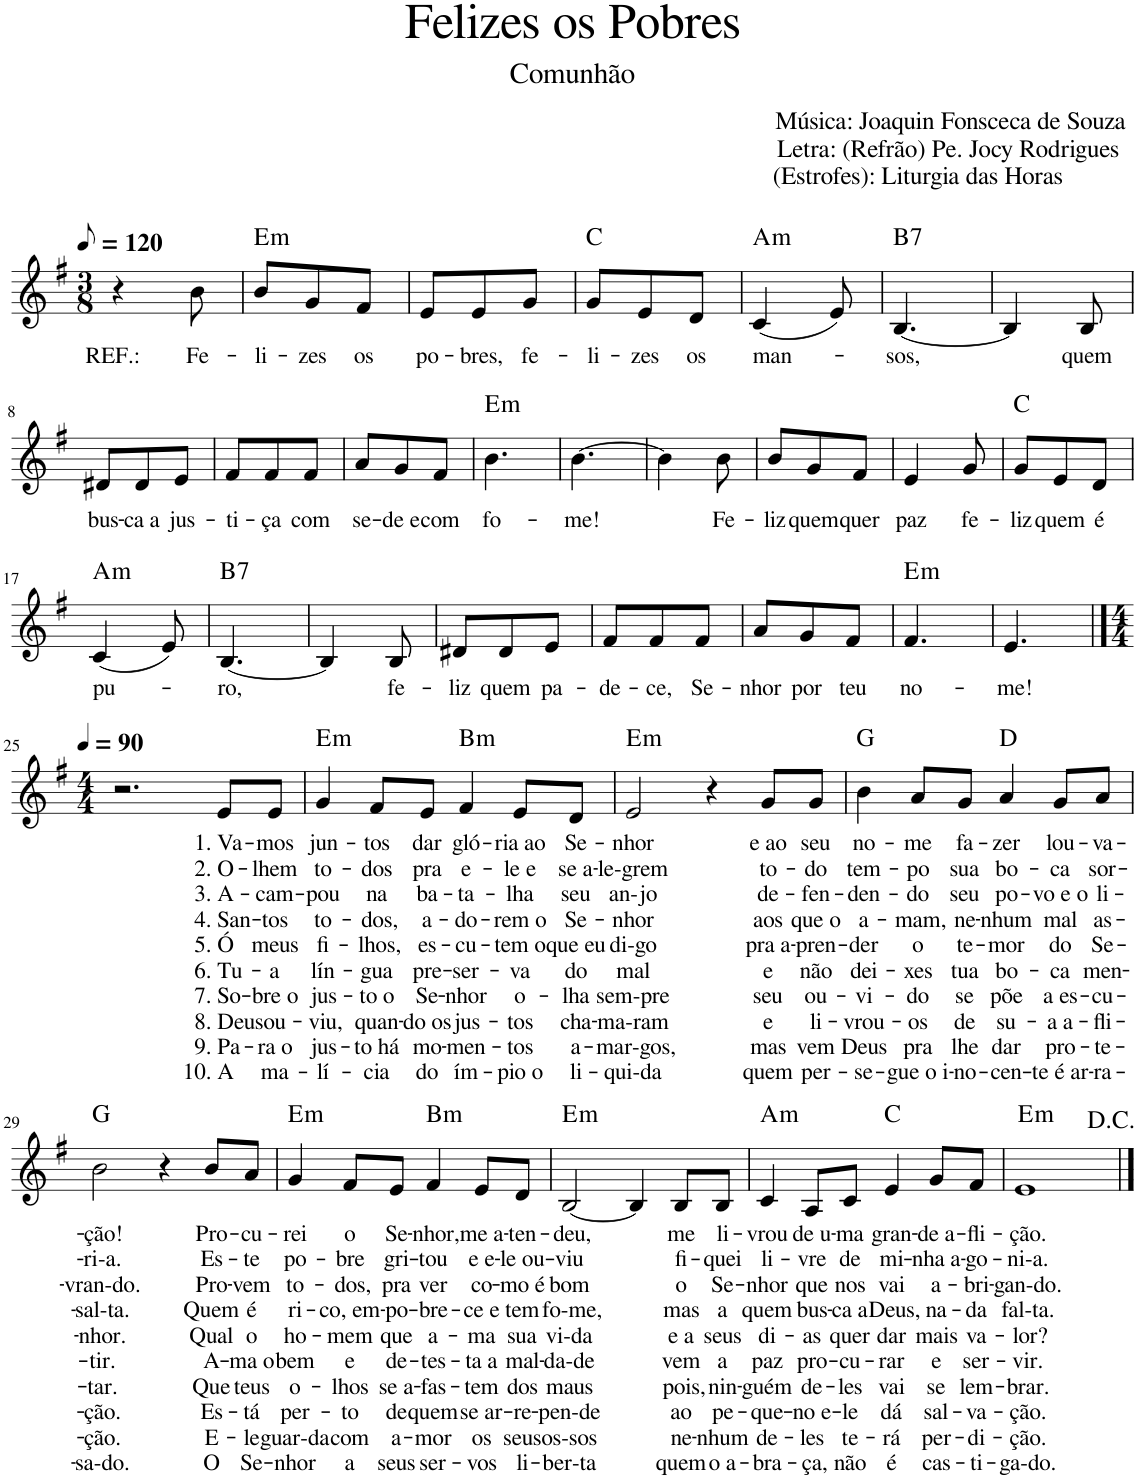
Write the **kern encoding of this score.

**kern	**text	**text	**text	**text	**text	**text	**text	**text	**text	**text	**harte
*part1	*part1	*part1	*part1	*part1	*part1	*part1	*part1	*part1	*part1	*part1	*part1
*staff1	*staff1	*staff1	*staff1	*staff1	*staff1	*staff1	*staff1	*staff1	*staff1	*staff1	*
*I"Voz	*	*	*	*	*	*	*	*	*	*	*
*I'Vo.	*	*	*	*	*	*	*	*	*	*	*
*clefG2	*	*	*	*	*	*	*	*	*	*	*
*k[f#]	*	*	*	*	*	*	*	*	*	*	*
*M3/8	*	*	*	*	*	*	*	*	*	*	*
*MM60	*	*	*	*	*	*	*	*	*	*	*
=1	=1	=1	=1	=1	=1	=1	=1	=1	=1	=1	=1
!	!LO:LY:b	!	!	!	!	!	!	!	!	!	!
4r	REF.:	.	.	.	.	.	.	.	.	.	.
!	!LO:LY:b	!	!	!	!	!	!	!	!	!	!
8b\	Fe-	.	.	.	.	.	.	.	.	.	.
=2	=2	=2	=2	=2	=2	=2	=2	=2	=2	=2	=2
!	!LO:LY:b	!	!	!	!	!	!	!	!	!	!LO:H:kt=m
8b/L	-li-	.	.	.	.	.	.	.	.	.	E:min
!	!LO:LY:b	!	!	!	!	!	!	!	!	!	!
8g/	-zes	.	.	.	.	.	.	.	.	.	.
!	!LO:LY:b	!	!	!	!	!	!	!	!	!	!
8f#/J	os	.	.	.	.	.	.	.	.	.	.
=3	=3	=3	=3	=3	=3	=3	=3	=3	=3	=3	=3
!	!LO:LY:b	!	!	!	!	!	!	!	!	!	!
8e/L	po-	.	.	.	.	.	.	.	.	.	.
!	!LO:LY:b	!	!	!	!	!	!	!	!	!	!
8e/	-bres,	.	.	.	.	.	.	.	.	.	.
!	!LO:LY:b	!	!	!	!	!	!	!	!	!	!
8g/J	fe-	.	.	.	.	.	.	.	.	.	.
=4	=4	=4	=4	=4	=4	=4	=4	=4	=4	=4	=4
!	!LO:LY:b	!	!	!	!	!	!	!	!	!	!
8g/L	-li-	.	.	.	.	.	.	.	.	.	C:maj
!	!LO:LY:b	!	!	!	!	!	!	!	!	!	!
8e/	-zes	.	.	.	.	.	.	.	.	.	.
!	!LO:LY:b	!	!	!	!	!	!	!	!	!	!
8d/J	os	.	.	.	.	.	.	.	.	.	.
=5	=5	=5	=5	=5	=5	=5	=5	=5	=5	=5	=5
!	!LO:LY:b	!	!	!	!	!	!	!	!	!	!LO:H:kt=m
(4c/	man-	.	.	.	.	.	.	.	.	.	A:min
8e/)	.	.	.	.	.	.	.	.	.	.	.
=6	=6	=6	=6	=6	=6	=6	=6	=6	=6	=6	=6
!	!LO:LY:b	!	!	!	!	!	!	!	!	!	!LO:H:kt=7
[4.B/	-sos,	.	.	.	.	.	.	.	.	.	B:7
=7	=7	=7	=7	=7	=7	=7	=7	=7	=7	=7	=7
4B/]	.	.	.	.	.	.	.	.	.	.	.
!	!LO:LY:b	!	!	!	!	!	!	!	!	!	!
8B/	quem	.	.	.	.	.	.	.	.	.	.
!!LO:LB:g=z
=8	=8	=8	=8	=8	=8	=8	=8	=8	=8	=8	=8
!	!LO:LY:b	!	!	!	!	!	!	!	!	!	!
8d#X/L	bus-	.	.	.	.	.	.	.	.	.	.
!	!LO:LY:b	!	!	!	!	!	!	!	!	!	!
8d#/	-ca a	.	.	.	.	.	.	.	.	.	.
!	!LO:LY:b	!	!	!	!	!	!	!	!	!	!
8e/J	jus-	.	.	.	.	.	.	.	.	.	.
=9	=9	=9	=9	=9	=9	=9	=9	=9	=9	=9	=9
!	!LO:LY:b	!	!	!	!	!	!	!	!	!	!
8f#/L	-ti-	.	.	.	.	.	.	.	.	.	.
!	!LO:LY:b	!	!	!	!	!	!	!	!	!	!
8f#/	-ça	.	.	.	.	.	.	.	.	.	.
!	!LO:LY:b	!	!	!	!	!	!	!	!	!	!
8f#/J	com	.	.	.	.	.	.	.	.	.	.
=10	=10	=10	=10	=10	=10	=10	=10	=10	=10	=10	=10
!	!LO:LY:b	!	!	!	!	!	!	!	!	!	!
8a/L	se-	.	.	.	.	.	.	.	.	.	.
!	!LO:LY:b	!	!	!	!	!	!	!	!	!	!
8g/	-de e	.	.	.	.	.	.	.	.	.	.
!	!LO:LY:b	!	!	!	!	!	!	!	!	!	!
8f#/J	com	.	.	.	.	.	.	.	.	.	.
=11	=11	=11	=11	=11	=11	=11	=11	=11	=11	=11	=11
!	!LO:LY:b	!	!	!	!	!	!	!	!	!	!LO:H:kt=m
4.b\	fo-	.	.	.	.	.	.	.	.	.	E:min
=12	=12	=12	=12	=12	=12	=12	=12	=12	=12	=12	=12
!	!LO:LY:b	!	!	!	!	!	!	!	!	!	!
[4.b\	-me!	.	.	.	.	.	.	.	.	.	.
=13	=13	=13	=13	=13	=13	=13	=13	=13	=13	=13	=13
4b\]	.	.	.	.	.	.	.	.	.	.	.
!	!LO:LY:b	!	!	!	!	!	!	!	!	!	!
8b\	Fe-	.	.	.	.	.	.	.	.	.	.
=14	=14	=14	=14	=14	=14	=14	=14	=14	=14	=14	=14
!	!LO:LY:b	!	!	!	!	!	!	!	!	!	!
8b/L	-liz	.	.	.	.	.	.	.	.	.	.
!	!LO:LY:b	!	!	!	!	!	!	!	!	!	!
8g/	quem	.	.	.	.	.	.	.	.	.	.
!	!LO:LY:b	!	!	!	!	!	!	!	!	!	!
8f#/J	quer	.	.	.	.	.	.	.	.	.	.
=15	=15	=15	=15	=15	=15	=15	=15	=15	=15	=15	=15
!	!LO:LY:b	!	!	!	!	!	!	!	!	!	!
4e/	paz	.	.	.	.	.	.	.	.	.	.
!	!LO:LY:b	!	!	!	!	!	!	!	!	!	!
8g/	fe-	.	.	.	.	.	.	.	.	.	.
=16	=16	=16	=16	=16	=16	=16	=16	=16	=16	=16	=16
!	!LO:LY:b	!	!	!	!	!	!	!	!	!	!
8g/L	-liz	.	.	.	.	.	.	.	.	.	C:maj
!	!LO:LY:b	!	!	!	!	!	!	!	!	!	!
8e/	quem	.	.	.	.	.	.	.	.	.	.
!	!LO:LY:b	!	!	!	!	!	!	!	!	!	!
8d/J	é	.	.	.	.	.	.	.	.	.	.
!!LO:LB:g=z
=17	=17	=17	=17	=17	=17	=17	=17	=17	=17	=17	=17
!	!LO:LY:b	!	!	!	!	!	!	!	!	!	!LO:H:kt=m
(4c/	pu-	.	.	.	.	.	.	.	.	.	A:min
8e/)	.	.	.	.	.	.	.	.	.	.	.
=18	=18	=18	=18	=18	=18	=18	=18	=18	=18	=18	=18
!	!LO:LY:b	!	!	!	!	!	!	!	!	!	!LO:H:kt=7
[4.B/	-ro,	.	.	.	.	.	.	.	.	.	B:7
=19	=19	=19	=19	=19	=19	=19	=19	=19	=19	=19	=19
4B/]	.	.	.	.	.	.	.	.	.	.	.
!	!LO:LY:b	!	!	!	!	!	!	!	!	!	!
8B/	fe-	.	.	.	.	.	.	.	.	.	.
=20	=20	=20	=20	=20	=20	=20	=20	=20	=20	=20	=20
!	!LO:LY:b	!	!	!	!	!	!	!	!	!	!
8d#X/L	-liz	.	.	.	.	.	.	.	.	.	.
!	!LO:LY:b	!	!	!	!	!	!	!	!	!	!
8d#/	quem	.	.	.	.	.	.	.	.	.	.
!	!LO:LY:b	!	!	!	!	!	!	!	!	!	!
8e/J	pa-	.	.	.	.	.	.	.	.	.	.
=21	=21	=21	=21	=21	=21	=21	=21	=21	=21	=21	=21
!	!LO:LY:b	!	!	!	!	!	!	!	!	!	!
8f#/L	-de-	.	.	.	.	.	.	.	.	.	.
!	!LO:LY:b	!	!	!	!	!	!	!	!	!	!
8f#/	-ce,	.	.	.	.	.	.	.	.	.	.
!	!LO:LY:b	!	!	!	!	!	!	!	!	!	!
8f#/J	Se-	.	.	.	.	.	.	.	.	.	.
=22	=22	=22	=22	=22	=22	=22	=22	=22	=22	=22	=22
!	!LO:LY:b	!	!	!	!	!	!	!	!	!	!
8a/L	-nhor	.	.	.	.	.	.	.	.	.	.
!	!LO:LY:b	!	!	!	!	!	!	!	!	!	!
8g/	por	.	.	.	.	.	.	.	.	.	.
!	!LO:LY:b	!	!	!	!	!	!	!	!	!	!
8f#/J	teu	.	.	.	.	.	.	.	.	.	.
=23	=23	=23	=23	=23	=23	=23	=23	=23	=23	=23	=23
!	!LO:LY:b	!	!	!	!	!	!	!	!	!	!LO:H:kt=m
4.f#/	no-	.	.	.	.	.	.	.	.	.	E:min
=24	=24	=24	=24	=24	=24	=24	=24	=24	=24	=24	=24
!	!LO:LY:b	!	!	!	!	!	!	!	!	!	!
4.e/	-me!	.	.	.	.	.	.	.	.	.	.
!!LO:LB:g=z
==25	==25	==25	==25	==25	==25	==25	==25	==25	==25	==25	==25
*M4/4	*	*	*	*	*	*	*	*	*	*	*
*MM90	*	*	*	*	*	*	*	*	*	*	*
2.r	.	.	.	.	.	.	.	.	.	.	.
!	!LO:LY:b	!LO:LY:b	!LO:LY:b	!LO:LY:b	!LO:LY:b	!LO:LY:b	!LO:LY:b	!LO:LY:b	!LO:LY:b	!LO:LY:b	!
8e/L	1. Va-	2. O-	3. A-	4. San-	5. Ó	6. Tu-	7. So-	8. Deus	9. Pa-	10. A	.
!	!LO:LY:b	!LO:LY:b	!LO:LY:b	!LO:LY:b	!LO:LY:b	!LO:LY:b	!LO:LY:b	!LO:LY:b	!LO:LY:b	!LO:LY:b	!
8e/J	-mos	-lhem	-cam-	-tos	meus	-a	-bre o	ou-	-ra o	ma-	.
=26	=26	=26	=26	=26	=26	=26	=26	=26	=26	=26	=26
!	!LO:LY:b	!LO:LY:b	!LO:LY:b	!LO:LY:b	!LO:LY:b	!LO:LY:b	!LO:LY:b	!LO:LY:b	!LO:LY:b	!LO:LY:b	!LO:H:kt=m
4g/	jun-	to-	-pou	to-	fi-	lín-	jus-	-viu,	jus-	-lí-	E:min
!	!LO:LY:b	!LO:LY:b	!LO:LY:b	!LO:LY:b	!LO:LY:b	!LO:LY:b	!LO:LY:b	!LO:LY:b	!LO:LY:b	!LO:LY:b	!
8f#/L	-tos	-dos	na	-dos,	-lhos,	-gua	-to o	quan-	-to há	-cia	.
!	!LO:LY:b	!LO:LY:b	!LO:LY:b	!LO:LY:b	!LO:LY:b	!LO:LY:b	!LO:LY:b	!LO:LY:b	!LO:LY:b	!LO:LY:b	!
8e/J	dar	pra	ba-	a-	es-	pre-	Se-	-do os	mo-	do	.
!	!LO:LY:b	!LO:LY:b	!LO:LY:b	!LO:LY:b	!LO:LY:b	!LO:LY:b	!LO:LY:b	!LO:LY:b	!LO:LY:b	!LO:LY:b	!LO:H:kt=m
4f#/	gló-	e-	-ta-	-do-	-cu-	-ser-	-nhor	jus-	-men-	ím-	B:min
!	!LO:LY:b	!LO:LY:b	!LO:LY:b	!LO:LY:b	!LO:LY:b	!LO:LY:b	!LO:LY:b	!LO:LY:b	!LO:LY:b	!LO:LY:b	!
8e/L	-ria ao	-le e	-lha	-rem o	-tem o	-va	o-	-tos	-tos	-pio o	.
!	!LO:LY:b	!LO:LY:b	!LO:LY:b	!LO:LY:b	!LO:LY:b	!LO:LY:b	!LO:LY:b	!LO:LY:b	!LO:LY:b	!LO:LY:b	!
8d/J	Se-	se a-	seu	Se-	que eu	do	-lha	cha-	a-	li-	.
=27	=27	=27	=27	=27	=27	=27	=27	=27	=27	=27	=27
!	!LO:LY:b	!LO:LY:b	!LO:LY:b	!LO:LY:b	!LO:LY:b	!LO:LY:b	!LO:LY:b	!LO:LY:b	!LO:LY:b	!LO:LY:b	!LO:H:kt=m
2e/	-nhor	-le-grem	an-jo	-nhor	di-go	mal	sem-pre	-ma-ram	-mar-gos,	-qui-da	E:min
4r	.	.	.	.	.	.	.	.	.	.	.
!	!LO:LY:b	!LO:LY:b	!LO:LY:b	!LO:LY:b	!LO:LY:b	!LO:LY:b	!LO:LY:b	!LO:LY:b	!LO:LY:b	!LO:LY:b	!
8g/L	e ao	to-	de-	aos	pra a-	e	seu	e	mas	quem	.
!	!LO:LY:b	!LO:LY:b	!LO:LY:b	!LO:LY:b	!LO:LY:b	!LO:LY:b	!LO:LY:b	!LO:LY:b	!LO:LY:b	!LO:LY:b	!
8g/J	seu	-do	-fen-	que o	-pren-	não	ou-	li-	vem	per-	.
=28	=28	=28	=28	=28	=28	=28	=28	=28	=28	=28	=28
!	!LO:LY:b	!LO:LY:b	!LO:LY:b	!LO:LY:b	!LO:LY:b	!LO:LY:b	!LO:LY:b	!LO:LY:b	!LO:LY:b	!LO:LY:b	!
4b\	no-	tem-	-den-	a-	-der	dei-	-vi-	-vrou-	Deus	-se-	G:maj
!	!LO:LY:b	!LO:LY:b	!LO:LY:b	!LO:LY:b	!LO:LY:b	!LO:LY:b	!LO:LY:b	!LO:LY:b	!LO:LY:b	!LO:LY:b	!
8a/L	-me	-po	-do	-mam,	o	-xes	-do	-os	pra	-gue o i-	.
!	!LO:LY:b	!LO:LY:b	!LO:LY:b	!LO:LY:b	!LO:LY:b	!LO:LY:b	!LO:LY:b	!LO:LY:b	!LO:LY:b	!LO:LY:b	!
8g/J	fa-	sua	seu	ne-	te-	tua	se	de	lhe	-no-	.
!	!LO:LY:b	!LO:LY:b	!LO:LY:b	!LO:LY:b	!LO:LY:b	!LO:LY:b	!LO:LY:b	!LO:LY:b	!LO:LY:b	!LO:LY:b	!
4a/	-zer	bo-	po-	-nhum	-mor	bo-	põe	su-	dar	-cen-	D:maj
!	!LO:LY:b	!LO:LY:b	!LO:LY:b	!LO:LY:b	!LO:LY:b	!LO:LY:b	!LO:LY:b	!LO:LY:b	!LO:LY:b	!LO:LY:b	!
8g/L	lou-	-ca	-vo e o	mal	do	-ca	a es-	-a a-	pro-	-te é ar-	.
!	!LO:LY:b	!LO:LY:b	!LO:LY:b	!LO:LY:b	!LO:LY:b	!LO:LY:b	!LO:LY:b	!LO:LY:b	!LO:LY:b	!LO:LY:b	!
8a/J	-va-	sor-	li-	as-	Se-	men-	-cu-	-fli-	-te-	-ra-	.
!!LO:LB:g=z
=29	=29	=29	=29	=29	=29	=29	=29	=29	=29	=29	=29
!	!LO:LY:b	!LO:LY:b	!LO:LY:b	!LO:LY:b	!LO:LY:b	!LO:LY:b	!LO:LY:b	!LO:LY:b	!LO:LY:b	!LO:LY:b	!
2b\	-ção!	-ri-a.	-vran-do.	-sal-ta.	-nhor.	-tir.	-tar.	-ção.	-ção.	-sa-do.	G:maj
4r	.	.	.	.	.	.	.	.	.	.	.
!	!LO:LY:b	!LO:LY:b	!LO:LY:b	!LO:LY:b	!LO:LY:b	!LO:LY:b	!LO:LY:b	!LO:LY:b	!LO:LY:b	!LO:LY:b	!
8b/L	Pro-	Es-	Pro-	Quem	Qual	A-	Que	Es-	E-	O	.
!	!LO:LY:b	!LO:LY:b	!LO:LY:b	!LO:LY:b	!LO:LY:b	!LO:LY:b	!LO:LY:b	!LO:LY:b	!LO:LY:b	!LO:LY:b	!
8a/J	-cu-	-te	-vem	é	o	-ma o	teus	-tá	-le	Se-	.
=30	=30	=30	=30	=30	=30	=30	=30	=30	=30	=30	=30
!	!LO:LY:b	!LO:LY:b	!LO:LY:b	!LO:LY:b	!LO:LY:b	!LO:LY:b	!LO:LY:b	!LO:LY:b	!LO:LY:b	!LO:LY:b	!LO:H:kt=m
4g/	-rei	po-	to-	ri-	ho-	bem	o-	per-	guar-da	-nhor	E:min
!	!LO:LY:b	!LO:LY:b	!LO:LY:b	!LO:LY:b	!LO:LY:b	!LO:LY:b	!LO:LY:b	!LO:LY:b	!LO:LY:b	!LO:LY:b	!
8f#/L	o	-bre	-dos,	-co, em-	-mem	e	-lhos	-to	com	a	.
!	!LO:LY:b	!LO:LY:b	!LO:LY:b	!LO:LY:b	!LO:LY:b	!LO:LY:b	!LO:LY:b	!LO:LY:b	!LO:LY:b	!LO:LY:b	!
8e/J	Se-	gri-	pra	-po-	que	de-	se a-	de	a-	seus	.
!	!LO:LY:b	!LO:LY:b	!LO:LY:b	!LO:LY:b	!LO:LY:b	!LO:LY:b	!LO:LY:b	!LO:LY:b	!LO:LY:b	!LO:LY:b	!LO:H:kt=m
4f#/	-nhor,	-tou	ver	-bre-	a-	-tes-	-fas-	quem	-mor	ser-	B:min
!	!LO:LY:b	!LO:LY:b	!LO:LY:b	!LO:LY:b	!LO:LY:b	!LO:LY:b	!LO:LY:b	!LO:LY:b	!LO:LY:b	!LO:LY:b	!
8e/L	me a-	e e-	co-	-ce e	-ma	-ta a	-tem	se ar-	os	-vos	.
!	!LO:LY:b	!LO:LY:b	!LO:LY:b	!LO:LY:b	!LO:LY:b	!LO:LY:b	!LO:LY:b	!LO:LY:b	!LO:LY:b	!LO:LY:b	!
8d/J	-ten-	-le ou-	-mo é	tem	sua	mal-	dos	-re-	seus	li-	.
=31	=31	=31	=31	=31	=31	=31	=31	=31	=31	=31	=31
!	!LO:LY:b	!LO:LY:b	!LO:LY:b	!LO:LY:b	!LO:LY:b	!LO:LY:b	!LO:LY:b	!LO:LY:b	!LO:LY:b	!LO:LY:b	!LO:H:kt=m
[2B/	-deu,	-viu	bom	fo-me,	vi-da	-da-de	maus	-pen-de	os-sos	-ber-ta	E:min
4B/]	.	.	.	.	.	.	.	.	.	.	.
!	!LO:LY:b	!LO:LY:b	!LO:LY:b	!LO:LY:b	!LO:LY:b	!LO:LY:b	!LO:LY:b	!LO:LY:b	!LO:LY:b	!LO:LY:b	!
8B/L	me	fi-	o	mas	e a	vem	pois,	ao	ne-	quem	.
!	!LO:LY:b	!LO:LY:b	!LO:LY:b	!LO:LY:b	!LO:LY:b	!LO:LY:b	!LO:LY:b	!LO:LY:b	!LO:LY:b	!LO:LY:b	!
8B/J	li-	-quei	Se-	a	seus	a	nin-	pe-	-nhum	o a-	.
=32	=32	=32	=32	=32	=32	=32	=32	=32	=32	=32	=32
!	!LO:LY:b	!LO:LY:b	!LO:LY:b	!LO:LY:b	!LO:LY:b	!LO:LY:b	!LO:LY:b	!LO:LY:b	!LO:LY:b	!LO:LY:b	!LO:H:kt=m
4c/	-vrou	li-	-nhor	quem	di-	paz	-guém	-que-	de-	-bra-	A:min
!	!LO:LY:b	!LO:LY:b	!LO:LY:b	!LO:LY:b	!LO:LY:b	!LO:LY:b	!LO:LY:b	!LO:LY:b	!LO:LY:b	!LO:LY:b	!
8A/L	de u-	-vre	que	bus-	-as	pro-	de-	-no e-	-les	-ça,	.
!	!LO:LY:b	!LO:LY:b	!LO:LY:b	!LO:LY:b	!LO:LY:b	!LO:LY:b	!LO:LY:b	!LO:LY:b	!LO:LY:b	!LO:LY:b	!
8c/J	-ma	de	nos	-ca a	quer	-cu-	-les	-le	te-	não	.
!	!LO:LY:b	!LO:LY:b	!LO:LY:b	!LO:LY:b	!LO:LY:b	!LO:LY:b	!LO:LY:b	!LO:LY:b	!LO:LY:b	!LO:LY:b	!
4e/	gran-	mi-	vai	Deus,	dar	-rar	vai	dá	-rá	é	C:maj
!	!LO:LY:b	!LO:LY:b	!LO:LY:b	!LO:LY:b	!LO:LY:b	!LO:LY:b	!LO:LY:b	!LO:LY:b	!LO:LY:b	!LO:LY:b	!
8g/L	-de a-	-nha a-	a-	na-	mais	e	se	sal-	per-	cas-	.
!	!LO:LY:b	!LO:LY:b	!LO:LY:b	!LO:LY:b	!LO:LY:b	!LO:LY:b	!LO:LY:b	!LO:LY:b	!LO:LY:b	!LO:LY:b	!
8f#/J	-fli-	-go-	-bri-	-da	va-	ser-	lem-	-va-	-di-	-ti-	.
=33	=33	=33	=33	=33	=33	=33	=33	=33	=33	=33	=33
!	!LO:LY:b	!LO:LY:b	!LO:LY:b	!LO:LY:b	!LO:LY:b	!LO:LY:b	!LO:LY:b	!LO:LY:b	!LO:LY:b	!LO:LY:b	!LO:H:kt=m
1e	-ção.	-ni-a.	-gan-do.	fal-ta.	-lor?	-vir.	-brar.	-ção.	-ção.	-ga-do.	E:min
==	==	==	==	==	==	==	==	==	==	==	==
*-	*-	*-	*-	*-	*-	*-	*-	*-	*-	*-	*-
